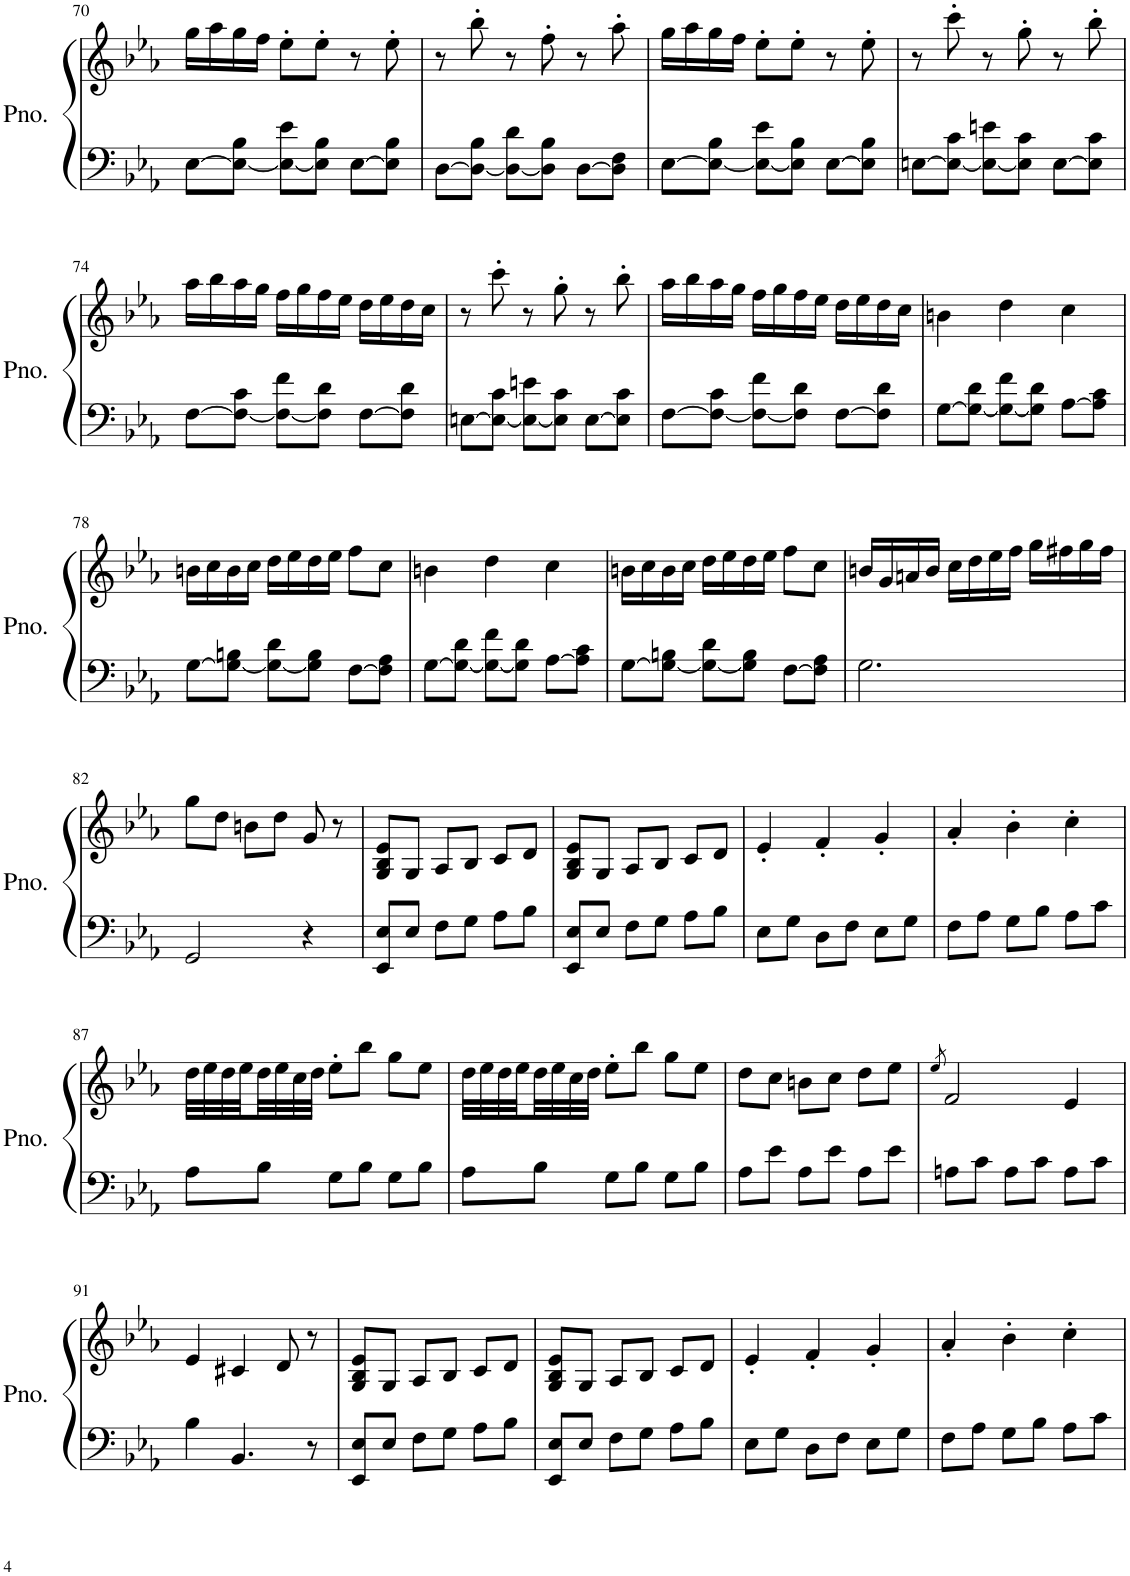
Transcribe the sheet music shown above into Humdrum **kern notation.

**kern	**kern
*part1	*part1
*staff2	*staff1
*I"Piano	*
*I'Pno.	*
!!LO:PB:g=z
*clefF4	*clefG2
*k[b-e-a-]	*k[b-e-a-]
*M3/4	*M3/4
=70	=70
[8E-\L	16gg\LL
.	16aa-\
8E-\_ 8B-\J	16gg\
.	16ff\JJ
8E-\_ 8e-\L	8ee-'\L
8E-\] 8B-\J	8ee-'\J
[8E-\L	8r
8E-\] 8B-\J	8ee-'\
=71	=71
[8D\L	8r
8D\_ 8B-\J	8bb-'\
8D\_ 8d\L	8r
8D\] 8B-\J	8ff'\
[8D\L	8r
8D\] 8F\J	8aa-'\
=72	=72
[8E-\L	16gg\LL
.	16aa-\
8E-\_ 8B-\J	16gg\
.	16ff\JJ
8E-\_ 8e-\L	8ee-'\L
8E-\] 8B-\J	8ee-'\J
[8E-\L	8r
8E-\] 8B-\J	8ee-'\
=73	=73
[8En\L	8r
8E\_ 8c\J	8ccc'\
8E\_ 8en\L	8r
8E\] 8c\J	8gg'\
[8E\L	8r
8E\] 8c\J	8bb-'\
!!LO:LB:g=z
=74	=74
[8F\L	16aa-\LL
.	16bb-\
8F\_ 8c\J	16aa-\
.	16gg\JJ
8F\_ 8f\L	16ff\LL
.	16gg\
8F\] 8d\J	16ff\
.	16ee-\JJ
[8F\L	16dd\LL
.	16ee-\
8F\] 8d\J	16dd\
.	16cc\JJ
=75	=75
[8En\L	8r
8E\_ 8c\J	8ccc'\
8E\_ 8en\L	8r
8E\] 8c\J	8gg'\
[8E\L	8r
8E\] 8c\J	8bb-'\
=76	=76
[8F\L	16aa-\LL
.	16bb-\
8F\_ 8c\J	16aa-\
.	16gg\JJ
8F\_ 8f\L	16ff\LL
.	16gg\
8F\] 8d\J	16ff\
.	16ee-\JJ
[8F\L	16dd\LL
.	16ee-\
8F\] 8d\J	16dd\
.	16cc\JJ
=77	=77
[8G\L	4bn\
8G\_ 8d\J	.
8G\_ 8f\L	4dd\
8G\] 8d\J	.
[8A-\L	4cc\
8A-\] 8c\J	.
!!LO:LB:g=z
=78	=78
[8G\L	16bn\LL
.	16cc\
8G\_ 8Bn\J	16b\
.	16cc\JJ
8G\_ 8d\L	16dd\LL
.	16ee-\
8G\] 8B\J	16dd\
.	16ee-\JJ
[8F\L	8ff\L
8F\] 8A-\J	8cc\J
=79	=79
[8G\L	4bn\
8G\_ 8d\J	.
8G\_ 8f\L	4dd\
8G\] 8d\J	.
[8A-\L	4cc\
8A-\] 8c\J	.
=80	=80
[8G\L	16bn\LL
.	16cc\
8G\_ 8Bn\J	16b\
.	16cc\JJ
8G\_ 8d\L	16dd\LL
.	16ee-\
8G\] 8B\J	16dd\
.	16ee-\JJ
[8F\L	8ff\L
8F\] 8A-\J	8cc\J
=81	=81
2.G\	16bn/LL
.	16g/
.	16an/
.	16b/JJ
.	16cc\LL
.	16dd\
.	16ee-\
.	16ff\JJ
.	16gg\LL
.	16ff#X\
.	16gg\
.	16ff#\JJ
!!LO:LB:g=z
=82	=82
2GG/	8gg\L
.	8dd\J
.	8bn\L
.	8dd\J
4r	8g/
.	8r
=83	=83
8EE-/ 8E-/L	8G/ 8B-/ 8e-/L
8E-/J	8G/J
8F\L	8A-/L
8G\J	8B-/J
8A-\L	8c/L
8B-\J	8d/J
=84	=84
8EE-/ 8E-/L	8G/ 8B-/ 8e-/L
8E-/J	8G/J
8F\L	8A-/L
8G\J	8B-/J
8A-\L	8c/L
8B-\J	8d/J
=85	=85
8E-\L	4e-'/
8G\J	.
8D\L	4f'/
8F\J	.
8E-\L	4g'/
8G\J	.
=86	=86
8F\L	4a-'/
8A-\J	.
8G\L	4b-'\
8B-\J	.
8A-\L	4cc'\
8c\J	.
!!LO:LB:g=z
=87	=87
8A-\L	32dd\LLL
.	32ee-\
.	32dd\
.	32ee-\
8B-\J	32dd\
.	32ee-\
.	32cc\
.	32dd\JJJ
8G\L	8ee-'\L
8B-\J	8bb-\J
8G\L	8gg\L
8B-\J	8ee-\J
=88	=88
8A-\L	32dd\LLL
.	32ee-\
.	32dd\
.	32ee-\
8B-\J	32dd\
.	32ee-\
.	32cc\
.	32dd\JJJ
8G\L	8ee-'\L
8B-\J	8bb-\J
8G\L	8gg\L
8B-\J	8ee-\J
=89	=89
8A-\L	8dd\L
8e-\J	8cc\J
8A-\L	8bn\L
8e-\J	8cc\J
8A-\L	8dd\L
8e-\J	8ee-\J
=90	=90
.	8qee-/
8An\L	2f/
8c\J	.
8A\L	.
8c\J	.
8A\L	4e-/
8c\J	.
!!LO:LB:g=z
=91	=91
4B-\	4e-/
4.BB-/	4c#X/
.	8d/
8r	8r
=92	=92
8EE-/ 8E-/L	8G/ 8B-/ 8e-/L
8E-/J	8G/J
8F\L	8A-/L
8G\J	8B-/J
8A-\L	8c/L
8B-\J	8d/J
=93	=93
8EE-/ 8E-/L	8G/ 8B-/ 8e-/L
8E-/J	8G/J
8F\L	8A-/L
8G\J	8B-/J
8A-\L	8c/L
8B-\J	8d/J
=94	=94
8E-\L	4e-'/
8G\J	.
8D\L	4f'/
8F\J	.
8E-\L	4g'/
8G\J	.
=95	=95
8F\L	4a-'/
8A-\J	.
8G\L	4b-'\
8B-\J	.
8A-\L	4cc'\
8c\J	.
=	=
*-	*-
